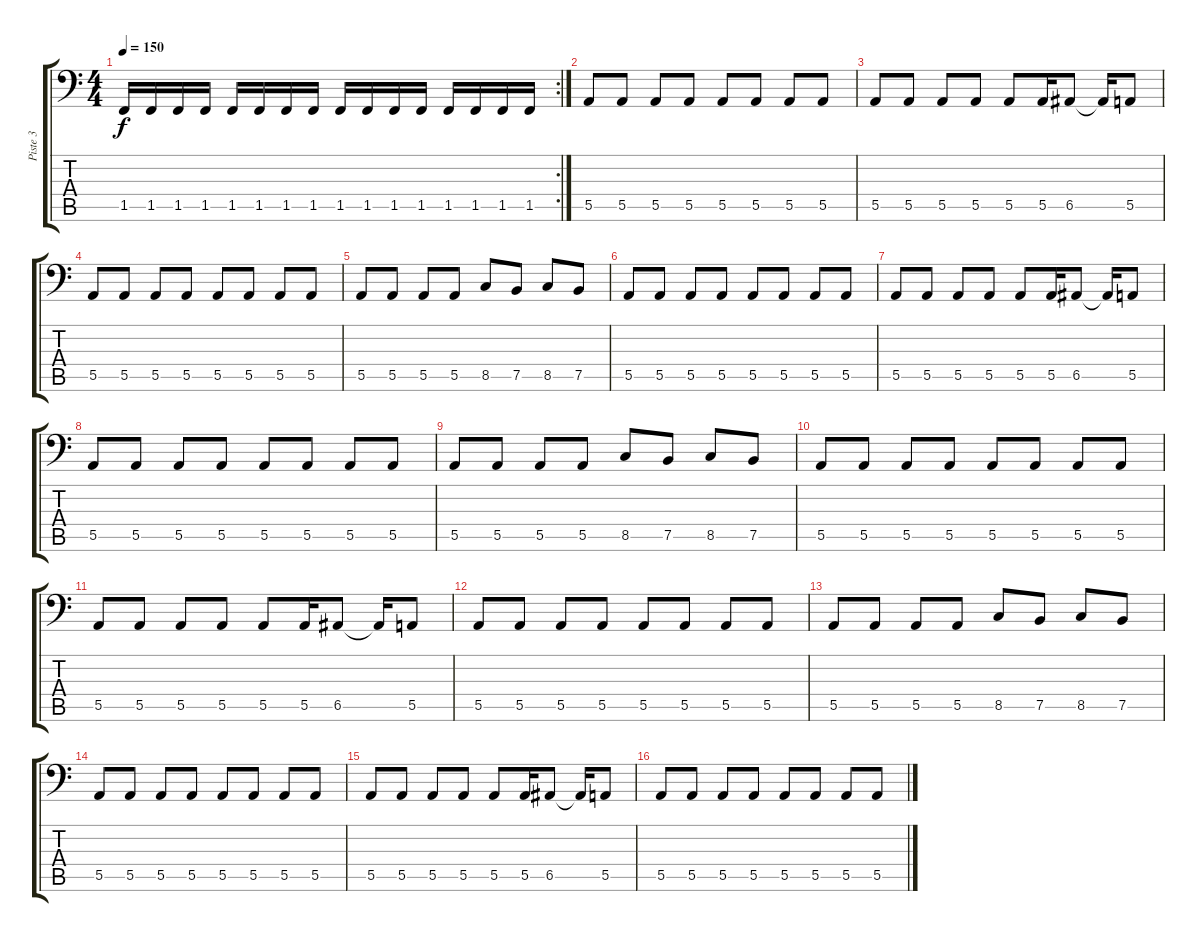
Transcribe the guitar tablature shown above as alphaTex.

\track ("Piste 3" "Piste 3") {instrument electricbasspick}
\staff {score tabs}
\tuning (C3 G2 D2 A1 E1 B0) {hide}
\rc 2
\ts (4 4)
\tempo 150
\clef f4
\ks c
1.5.16{dy f} 1.5.16 1.5.16 1.5.16 1.5.16 1.5.16 1.5.16 1.5.16 1.5.16 1.5.16 1.5.16 1.5.16 1.5.16 1.5.16 1.5.16 1.5.16 |
5.5.8 5.5.8 5.5.8 5.5.8 5.5.8 5.5.8 5.5.8 5.5.8 |
5.5.8 5.5.8 5.5.8 5.5.8 5.5.8 5.5.16 6.5.8 6.5{t}.16 5.5.8 |
5.5.8 5.5.8 5.5.8 5.5.8 5.5.8 5.5.8 5.5.8 5.5.8 |
5.5.8 5.5.8 5.5.8 5.5.8 8.5.8 7.5.8 8.5.8 7.5.8 |
5.5.8 5.5.8 5.5.8 5.5.8 5.5.8 5.5.8 5.5.8 5.5.8 |
5.5.8 5.5.8 5.5.8 5.5.8 5.5.8 5.5.16 6.5.8 6.5{t}.16 5.5.8 |
5.5.8 5.5.8 5.5.8 5.5.8 5.5.8 5.5.8 5.5.8 5.5.8 |
5.5.8 5.5.8 5.5.8 5.5.8 8.5.8 7.5.8 8.5.8 7.5.8 |
5.5.8 5.5.8 5.5.8 5.5.8 5.5.8 5.5.8 5.5.8 5.5.8 |
5.5.8 5.5.8 5.5.8 5.5.8 5.5.8 5.5.16 6.5.8 6.5{t}.16 5.5.8 |
5.5.8 5.5.8 5.5.8 5.5.8 5.5.8 5.5.8 5.5.8 5.5.8 |
5.5.8 5.5.8 5.5.8 5.5.8 8.5.8 7.5.8 8.5.8 7.5.8 |
5.5.8 5.5.8 5.5.8 5.5.8 5.5.8 5.5.8 5.5.8 5.5.8 |
5.5.8 5.5.8 5.5.8 5.5.8 5.5.8 5.5.16 6.5.8 6.5{t}.16 5.5.8 |
5.5.8 5.5.8 5.5.8 5.5.8 5.5.8 5.5.8 5.5.8 5.5.8
